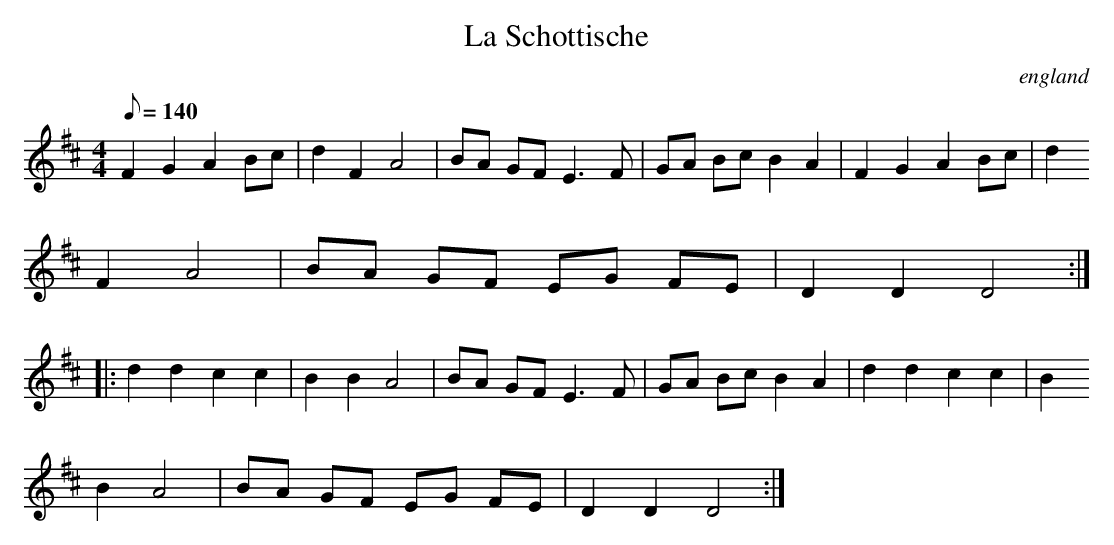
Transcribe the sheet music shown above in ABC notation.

X:1
T:La Schottische
O:england
M:4/4
L:1/8
Q:140
K:D
F2 G2 A2 Bc | d2 F2 A4 | BA GF E3 F | GA Bc B2 A2 | F2 G2 A2 Bc | d2
F2 A4 | BA GF EG FE | D2 D2 D4 :|
|: d2 d2 c2 c2 | B2 B2 A4 | BA GF E3 F | GA Bc B2 A2 | d2 d2 c2 c2 | B2
B2
A4 |BA GF EG FE | D2 D2 D4 :|
